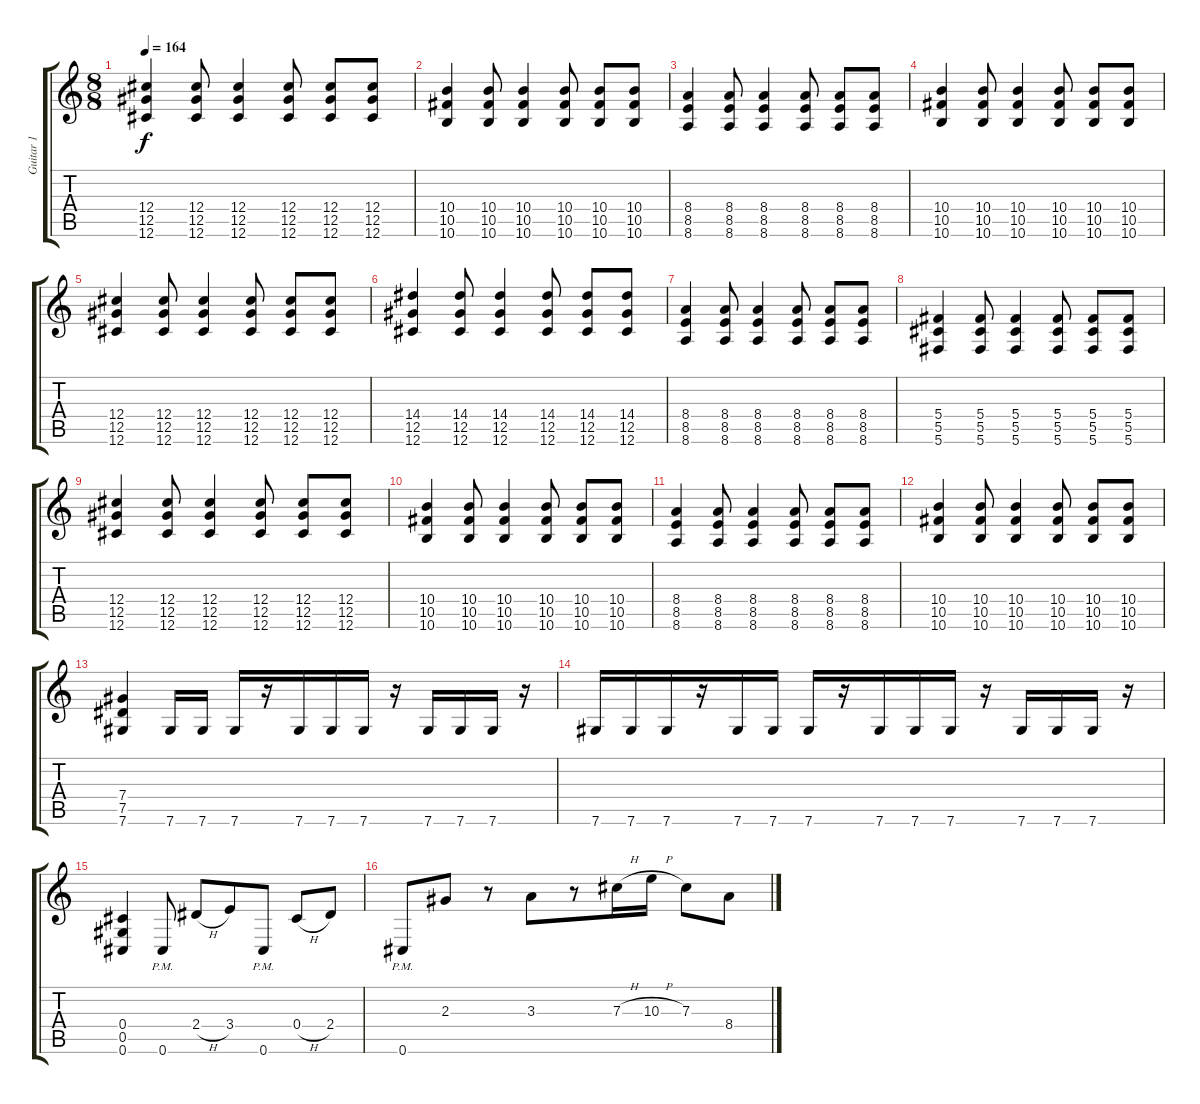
\track ("Guitar 1" "Guitar 1") {instrument overdrivenguitar}
\staff {score tabs}
\tuning (Eb4 Bb3 Gb3 Db3 Ab2 Db2) {hide}
\ts (8 8)
\tempo 164
\clef g2
\ks c
(12.4 12.5 12.6).4{dy f} (12.4 12.5 12.6).8 (12.4 12.5 12.6).4 (12.4 12.5 12.6).8 (12.4 12.5 12.6).8 (12.4 12.5 12.6).8 |
(10.4 10.5 10.6).4 (10.4 10.5 10.6).8 (10.4 10.5 10.6).4 (10.4 10.5 10.6).8 (10.4 10.5 10.6).8 (10.4 10.5 10.6).8 |
(8.4 8.5 8.6).4 (8.4 8.5 8.6).8 (8.4 8.5 8.6).4 (8.4 8.5 8.6).8 (8.4 8.5 8.6).8 (8.4 8.5 8.6).8 |
(10.4 10.5 10.6).4 (10.4 10.5 10.6).8 (10.4 10.5 10.6).4 (10.4 10.5 10.6).8 (10.4 10.5 10.6).8 (10.4 10.5 10.6).8 |
(12.4 12.5 12.6).4 (12.4 12.5 12.6).8 (12.4 12.5 12.6).4 (12.4 12.5 12.6).8 (12.4 12.5 12.6).8 (12.4 12.5 12.6).8 |
(14.4 12.5 12.6).4 (14.4 12.5 12.6).8 (14.4 12.5 12.6).4 (14.4 12.5 12.6).8 (14.4 12.5 12.6).8 (14.4 12.5 12.6).8 |
(8.4 8.5 8.6).4 (8.4 8.5 8.6).8 (8.4 8.5 8.6).4 (8.4 8.5 8.6).8 (8.4 8.5 8.6).8 (8.4 8.5 8.6).8 |
(5.4 5.5 5.6).4 (5.4 5.5 5.6).8 (5.4 5.5 5.6).4 (5.4 5.5 5.6).8 (5.4 5.5 5.6).8 (5.4 5.5 5.6).8 |
(12.4 12.5 12.6).4 (12.4 12.5 12.6).8 (12.4 12.5 12.6).4 (12.4 12.5 12.6).8 (12.4 12.5 12.6).8 (12.4 12.5 12.6).8 |
(10.4 10.5 10.6).4 (10.4 10.5 10.6).8 (10.4 10.5 10.6).4 (10.4 10.5 10.6).8 (10.4 10.5 10.6).8 (10.4 10.5 10.6).8 |
(8.4 8.5 8.6).4 (8.4 8.5 8.6).8 (8.4 8.5 8.6).4 (8.4 8.5 8.6).8 (8.4 8.5 8.6).8 (8.4 8.5 8.6).8 |
(10.4 10.5 10.6).4 (10.4 10.5 10.6).8 (10.4 10.5 10.6).4 (10.4 10.5 10.6).8 (10.4 10.5 10.6).8 (10.4 10.5 10.6).8 |
(7.4 7.5 7.6).4 7.6.16 7.6.16 7.6.16 r.16 7.6.16 7.6.16 7.6.16 r.16 7.6.16 7.6.16 7.6.16 r.16 |
7.6.16 7.6.16 7.6.16 r.16 7.6.16 7.6.16 7.6.16 r.16 7.6.16 7.6.16 7.6.16 r.16 7.6.16 7.6.16 7.6.16 r.16 |
(0.4 0.5 0.6).4 0.6{pm}.8 2.4{h}.8 3.4.8 0.6{pm}.8 0.4{h}.8 2.4.8 |
0.6{pm}.8 2.3.8 r.8 3.3.8 r.8 7.3{h}.16 10.3{h}.16 7.3.8 8.4.8
